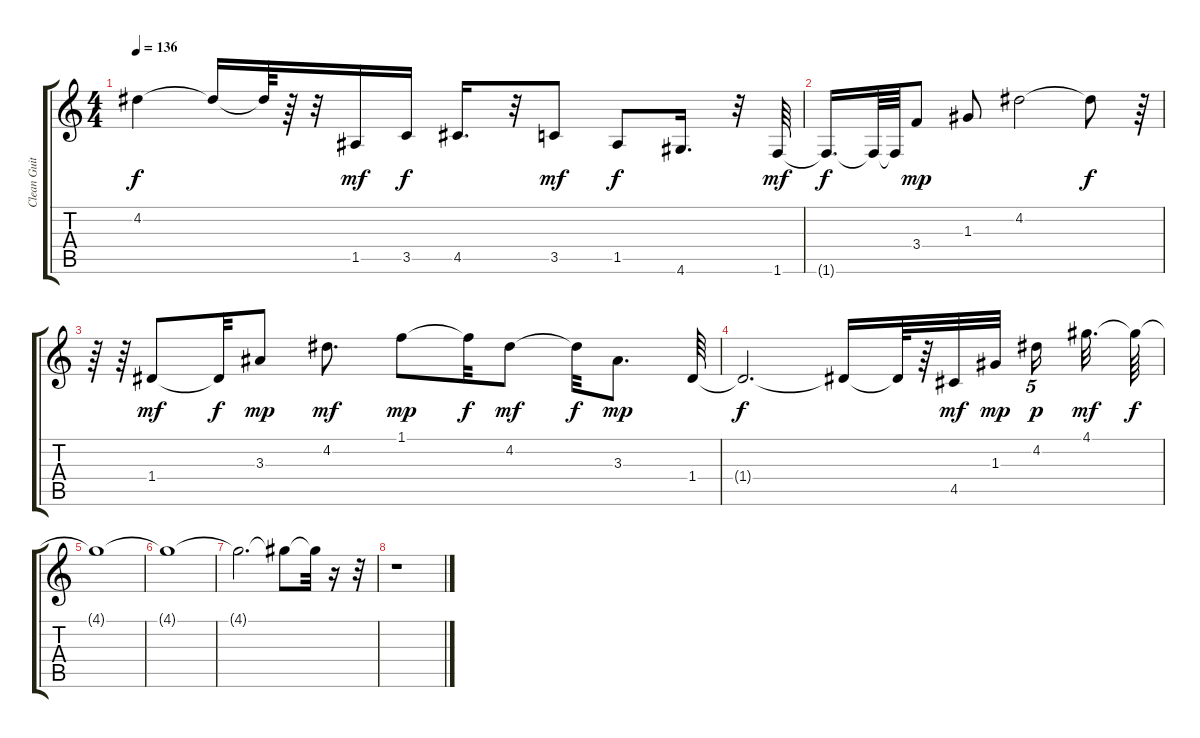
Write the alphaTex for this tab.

\track ("Clean Guitar" "Clean Guit") {instrument electricguitarclean}
\staff {score tabs}
\tuning (E4 B3 G3 D3 A2 E2) {hide}
\ts (4 4)
\tempo 136
\clef g2
\ks c
4.2{t}.4{dy f} 4.2{t}.16 4.2{t}.64 r.64 r.32 1.5.16{dy mf} 3.5.16{dy f} 4.5.16{d} r.32 3.5.8{dy mf} 1.5.8{dy f} 4.6.16{d} r.32 1.6.64{dy mf} |
1.6{t}.16{d dy f} 1.6{t}.64 1.6{t}.64 3.4.8{dy mp} 1.3.8 4.2.2 4.2{t}.8{dy f} r.64 |
r.64 r.64 1.4.8{dy mf} 1.4{t}.32{dy f} 3.3.8{dy mp} 4.2.8{d dy mf} 1.1.8{dy mp} 1.1{t}.32{dy f} 4.2.8{dy mf} 4.2{t}.32{dy f} 3.3.8{d dy mp} 1.4.64 |
1.4{t}.2{d dy f} 1.4{t}.16 1.4{t}.64 r.64 4.5.32{dy mf} 1.3.32{dy mp beam splitsecondary} 4.2.16{tu (5 4) dy p} 4.1.32{d dy mf} 4.1{t}.64{dy f} |
4.1{t}.1 |
4.1{t}.1 |
4.1{t}.2{d} 4.1{t}.8 4.1{t}.32 r.16 r.32 |
r.1
